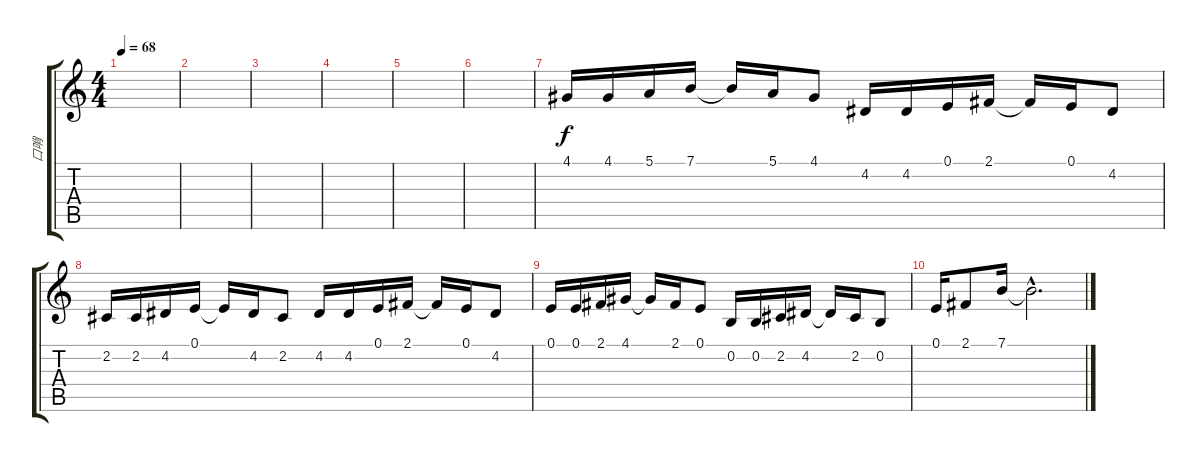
\track ("口哨" "口哨") {instrument lead3calliope}
\staff {score tabs}
\tuning (E4 B3 G3 D3 A2 E2) {hide}
\ts (4 4)
\tempo 68
\clef g2
\ks c
|
|
|
|
|
|
4.1.16 4.1.16 5.1.16 7.1.16 7.1{t}.16 5.1.16 4.1.8 4.2.16 4.2.16 0.1.16 2.1.16 2.1{t}.16 0.1.16 4.2.8 |
2.2.16 2.2.16 4.2.16 0.1.16 0.1{t}.16 4.2.16 2.2.8 4.2.16 4.2.16 0.1.16 2.1.16 2.1{t}.16 0.1.16 4.2.8 |
0.1.16 0.1.16 2.1.16 4.1.16 4.1{t}.16 2.1.16 0.1.8 0.2.16 0.2.16 2.2.16 4.2.16 4.2{t}.16 2.2.16 0.2.8 |
0.1.16 2.1.8 7.1.16 7.1{hac t}.2{d}
